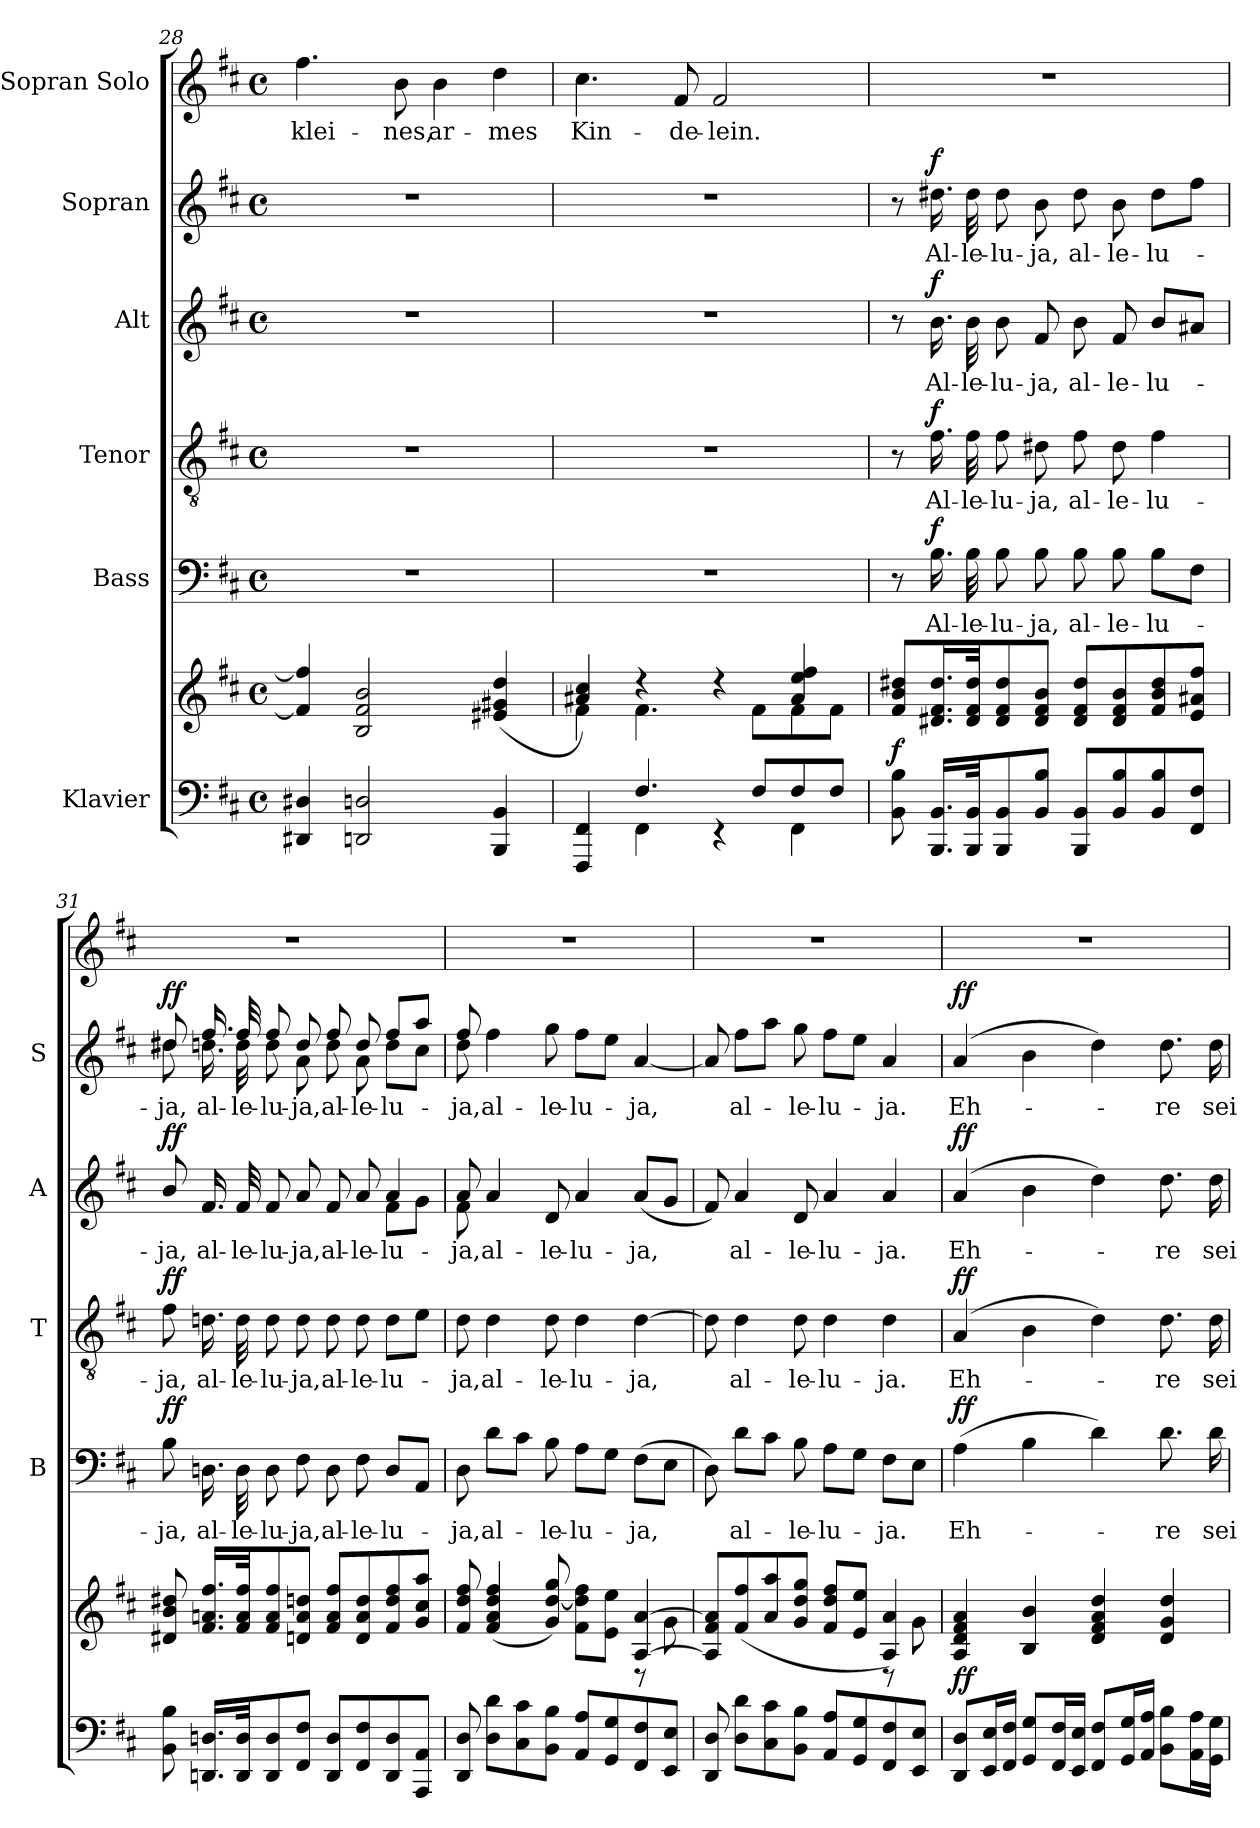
**kern	**kern	**dynam	**kern	**text	**dynam	**kern	**text	**dynam	**kern	**text	**dynam	**kern	**text	**dynam	**kern	**text
*part6	*part6	*part6	*part5	*part5	*part5	*part4	*part4	*part4	*part3	*part3	*part3	*part2	*part2	*part2	*part1	*part1
*staff7	*staff6	*staff6/7	*staff5	*staff5	*staff5	*staff4	*staff4	*staff4	*staff3	*staff3	*staff3	*staff2	*staff2	*staff2	*staff1	*staff1
*I"Klavier	*	*	*I"Bass	*	*	*I"Tenor	*	*	*I"Alt	*	*	*I"Sopran	*	*	*I"Sopran Solo	*
*	*	*	*I'B	*	*	*I'T	*	*	*I'A	*	*	*I'S	*	*	*	*
*clefF4	*clefG2	*	*clefF4	*	*	*clefGv2	*	*	*clefG2	*	*	*clefG2	*	*	*clefG2	*
*k[f#c#]	*k[f#c#]	*	*k[f#c#]	*	*	*k[f#c#]	*	*	*k[f#c#]	*	*	*k[f#c#]	*	*	*k[f#c#]	*
*M4/4	*M4/4	*	*M4/4	*	*	*M4/4	*	*	*M4/4	*	*	*M4/4	*	*	*M4/4	*
*met(c)	*met(c)	*	*met(c)	*	*	*met(c)	*	*	*met(c)	*	*	*met(c)	*	*	*met(c)	*
=28	=28	=28	=28	=28	=28	=28	=28	=28	=28	=28	=28	=28	=28	=28	=28	=28
!	!	!	!	!	!	!	!	!	!	!	!	!	!	!	!	!LO:LY:b
4DD#X/ 4D#X/	4f#/] 4ff#/]	.	1r	.	.	1r	.	.	1r	.	.	1r	.	.	4.ff#\	klei-
2DDn/ 2Dn/	2B/ 2f#/ 2b/	.	.	.	.	.	.	.	.	.	.	.	.	.	.	.
!	!	!	!	!	!	!	!	!	!	!	!	!	!	!	!	!LO:LY:b
.	.	.	.	.	.	.	.	.	.	.	.	.	.	.	8b\	-nes,
!	!	!	!	!	!	!	!	!	!	!	!	!	!	!	!	!LO:LY:b
.	.	.	.	.	.	.	.	.	.	.	.	.	.	.	4b\	ar-
!	!	!	!	!	!	!	!	!	!	!	!	!	!	!	!	!LO:LY:b
4BBB/ 4BB/	(>4e#X/ 4g#X/ 4dd/	.	.	.	.	.	.	.	.	.	.	.	.	.	4dd\	-mes
=29	=29	=29	=29	=29	=29	=29	=29	=29	=29	=29	=29	=29	=29	=29	=29	=29
*^	*^	*	*	*	*	*	*	*	*	*	*	*	*	*	*	*
!	!	!	!	!	!	!	!	!	!	!	!	!	!	!	!	!	!	!LO:LY:b
4FFF#/ 4FF#/	4ryy	4a#X/ 4cc#/)	4f#\	.	1r	.	.	1r	.	.	1r	.	.	1r	.	.	4.cc#\	Kin-
4.F#/	4FF#\	4r	4.f#\	.	.	.	.	.	.	.	.	.	.	.	.	.	.	.
!	!	!	!	!	!	!	!	!	!	!	!	!	!	!	!	!	!	!LO:LY:b
.	.	.	.	.	.	.	.	.	.	.	.	.	.	.	.	.	8f#/	-de-
!	!	!	!	!	!	!	!	!	!	!	!	!	!	!	!	!	!	!LO:LY:b
.	4r	4r	.	.	.	.	.	.	.	.	.	.	.	.	.	.	2f#/	-lein.
8F#/L	.	.	8f#\L	.	.	.	.	.	.	.	.	.	.	.	.	.	.	.
8F#/	4FF#\	4a#/ 4ee/ 4ff#/	8f#\	.	.	.	.	.	.	.	.	.	.	.	.	.	.	.
8F#/J	.	.	8f#\J	.	.	.	.	.	.	.	.	.	.	.	.	.	.	.
*v	*v	*	*	*	*	*	*	*	*	*	*	*	*	*	*	*	*	*
!!LO:PB:g=z
=30	=30	=30	=30	=30	=30	=30	=30	=30	=30	=30	=30	=30	=30	=30	=30	=30	=30
!	!	!	!LO:DY:a=2	!	!	!	!	!	!	!	!	!	!	!	!	!	!
*	*v	*v	*	*	*	*	*	*	*	*	*	*	*	*	*	*	*
8BB\ 8B\	8f#/ 8b/ 8dd#X/L	f	8r	.	.	8r	.	.	8r	.	.	8r	.	.	1r	.
!	!	!	!	!LO:LY:b	!LO:DY:a	!	!LO:LY:b	!LO:DY:a	!	!LO:LY:b	!LO:DY:a	!	!LO:LY:b	!LO:DY:a	!	!
16.BBB/ 16.BB/LL	16.d#X/ 16.f#/ 16.dd#/L	.	16.B\	Al-	f	16.f#\	Al-	f	16.b\	Al-	f	16.dd#X\	Al-	f	.	.
!	!	!	!	!LO:LY:b	!	!	!LO:LY:b	!	!	!LO:LY:b	!	!	!LO:LY:b	!	!	!
32BBB/ 32BB/JK	32d#/ 32f#/ 32dd#/JK	.	32B\	-le-	.	32f#\	-le-	.	32b\	-le-	.	32dd#\	-le-	.	.	.
!	!	!	!	!LO:LY:b	!	!	!LO:LY:b	!	!	!LO:LY:b	!	!	!LO:LY:b	!	!	!
8BBB/ 8BB/	8d#/ 8f#/ 8dd#/	.	8B\	-lu-	.	8f#\	-lu-	.	8b\	-lu-	.	8dd#\	-lu-	.	.	.
!	!	!	!	!LO:LY:b	!	!	!LO:LY:b	!	!	!LO:LY:b	!	!	!LO:LY:b	!	!	!
8BB/ 8B/J	8d#/ 8f#/ 8b/J	.	8B\	-ja,	.	8d#X\	-ja,	.	8f#/	-ja,	.	8b\	-ja,	.	.	.
!	!	!	!	!LO:LY:b	!	!	!LO:LY:b	!	!	!LO:LY:b	!	!	!LO:LY:b	!	!	!
8BBB/ 8BB/L	8d#/ 8f#/ 8dd#/L	.	8B\	al-	.	8f#\	al-	.	8b\	al-	.	8dd#\	al-	.	.	.
!	!	!	!	!LO:LY:b	!	!	!LO:LY:b	!	!	!LO:LY:b	!	!	!LO:LY:b	!	!	!
8BB/ 8B/	8d#/ 8f#/ 8b/	.	8B\	-le-	.	8d#\	-le-	.	8f#/	-le-	.	8b\	-le-	.	.	.
!	!	!	!	!LO:LY:b	!	!	!LO:LY:b	!	!	!LO:LY:b	!	!	!LO:LY:b	!	!	!
8BB/ 8B/	8f#/ 8b/ 8dd#/	.	8B\L	-lu-	.	4f#\	-lu-	.	8b/L	-lu-	.	8dd#\L	-lu-	.	.	.
8FF#/ 8F#/J	8e/ 8a#X/ 8ff#/J	.	8F#\J	.	.	.	.	.	8a#X/J	.	.	8ff#\J	.	.	.	.
=31	=31	=31	=31	=31	=31	=31	=31	=31	=31	=31	=31	=31	=31	=31	=31	=31
!	!	!	!	!LO:LY:b	!LO:DY:a	!	!LO:LY:b	!LO:DY:a	!	!LO:LY:b	!LO:DY:a	!	!LO:LY:b	!LO:DY:a	!	!
*	*	*	*	*	*	*	*	*	*^	*	*	*^	*	*	*	*
8BB\ 8B\	8d#X/ 8b/ 8dd#X/	.	8B\	-ja,	ff	8f#\	-ja,	ff	8b/	2.ryy	-ja,	ff	8dd#X/	8dd#\	-ja,	ff	1r	.
!	!	!	!	!LO:LY:b	!	!	!LO:LY:b	!	!	!	!LO:LY:b	!	!	!	!LO:LY:b	!	!	!
16.DDn/ 16.Dn/LL	16.f#/ 16.an/ 16.ff#/LL	.	16.Dn\	al-	.	16.dn\	al-	.	16.f#/	.	al-	.	16.ff#/	16.ddn\	al-	.	.	.
!	!	!	!	!LO:LY:b	!	!	!LO:LY:b	!	!	!	!LO:LY:b	!	!	!	!LO:LY:b	!	!	!
32DD/ 32D/JK	32f#/ 32a/ 32ff#/JK	.	32D\	-le-	.	32d\	-le-	.	32f#/	.	-le-	.	32ff#/	32dd\	-le-	.	.	.
!	!	!	!	!LO:LY:b	!	!	!LO:LY:b	!	!	!	!LO:LY:b	!	!	!	!LO:LY:b	!	!	!
8DD/ 8D/	8f#/ 8a/ 8ff#/	.	8D\	-lu-	.	8d\	-lu-	.	8f#/	.	-lu-	.	8ff#/	8dd\	-lu-	.	.	.
!	!	!	!	!LO:LY:b	!	!	!LO:LY:b	!	!	!	!LO:LY:b	!	!	!	!LO:LY:b	!	!	!
8FF#/ 8F#/J	8dn/ 8a/ 8ddn/J	.	8F#\	-ja,	.	8d\	-ja,	.	8a/	.	-ja,	.	8dd/	8a\	-ja,	.	.	.
!	!	!	!	!LO:LY:b	!	!	!LO:LY:b	!	!	!	!LO:LY:b	!	!	!	!LO:LY:b	!	!	!
8DD/ 8D/L	8f#/ 8a/ 8ff#/L	.	8D\	al-	.	8d\	al-	.	8f#/	.	al-	.	8ff#/	8dd\	al-	.	.	.
!	!	!	!	!LO:LY:b	!	!	!LO:LY:b	!	!	!	!LO:LY:b	!	!	!	!LO:LY:b	!	!	!
8FF#/ 8F#/	8d/ 8a/ 8dd/	.	8F#\	-le-	.	8d\	-le-	.	8a/	.	-le-	.	8dd/	8a\	-le-	.	.	.
!	!	!	!	!LO:LY:b	!	!	!LO:LY:b	!	!	!	!LO:LY:b	!	!	!	!LO:LY:b	!	!	!
8DD/ 8D/	8f#/ 8dd/ 8ff#/	.	8D/L	-lu-	.	8d\L	-lu-	.	4a/	8f#\L	-lu-	.	8ff#/L	8dd\L	-lu-	.	.	.
8AAA/ 8AA/J	8g/ 8cc#/ 8aa/J	.	8AA/J	.	.	8e\J	.	.	.	8g\J	.	.	8aa/J	8cc#\J	.	.	.	.
=32	=32	=32	=32	=32	=32	=32	=32	=32	=32	=32	=32	=32	=32	=32	=32	=32	=32	=32
*	*^	*	*	*	*	*	*	*	*	*	*	*	*	*	*	*	*	*
!	!	!	!	!	!LO:LY:b	!	!	!LO:LY:b	!	!	!	!LO:LY:b	!	!	!	!LO:LY:b	!	!	!
8DD/ 8D/	8f#/ 8dd/ 8ff#/	2.ryy	.	8D\	-ja,	.	8d\	-ja,	.	8a/	8f#\	-ja,	.	8ff#/	8dd\	-ja,	.	1r	.
!	!	!	!	!	!LO:LY:b	!	!	!LO:LY:b	!	!	!	!LO:LY:b	!	!	!	!LO:LY:b	!	!	!
8D\ 8d\L	(4f#/ 4a/ 4dd/ 4ff#/	.	.	8d\L	al-	.	4d\	al-	.	4a/	2..ryy	al-	.	4ff#\	2..ryy	al-	.	.	.
8C#\ 8c#\	.	.	.	8c#\J	.	.	.	.	.	.	.	.	.	.	.	.	.	.	.
!	!	!	!	!	!LO:LY:b	!	!	!LO:LY:b	!	!	!	!LO:LY:b	!	!	!	!LO:LY:b	!	!	!
8BB\ 8B\J	8g/ [8dd/ 8gg/)	.	.	8B\	-le-	.	8d\	-le-	.	8d/	.	-le-	.	8gg\	.	-le-	.	.	.
!	!	!	!	!	!LO:LY:b	!	!	!LO:LY:b	!	!	!	!LO:LY:b	!	!	!	!LO:LY:b	!	!	!
8AA/ 8A/L	8f#\ 8dd\] 8ff#\L	.	.	8A\L	-lu-	.	4d\	-lu-	.	4a/	.	-lu-	.	8ff#\L	.	-lu-	.	.	.
8GG/ 8G/	8e\ 8ee\J	.	.	8G\J	.	.	.	.	.	.	.	.	.	8ee\J	.	.	.	.	.
!	!	!	!	!	!LO:LY:b	!	!	!LO:LY:b	!	!	!	!LO:LY:b	!	!	!	!LO:LY:b	!	!	!
8FF#/ 8F#/	[4A/ [4a/	8r	.	(8F#\L	-ja,	.	[4d\	-ja,	.	(8a/L	.	-ja,	.	[4a/	.	-ja,	.	.	.
8EE/ 8E/J	.	8g\	.	8E\J	.	.	.	.	.	8g/J	.	.	.	.	.	.	.	.	.
*	*	*	*	*	*	*	*	*	*	*v	*v	*	*	*	*	*	*	*	*
*	*	*	*	*	*	*	*	*	*	*	*	*	*v	*v	*	*	*	*
!!LO:LB:g=z
=33	=33	=33	=33	=33	=33	=33	=33	=33	=33	=33	=33	=33	=33	=33	=33	=33	=33
8DD/ 8D/	8A/] 8f#/ 8a/]L	2.ryy	.	8D\)	.	.	8d\]	.	.	8f#/)	.	.	8a/]	.	.	1r	.
!	!	!	!	!	!LO:LY:b	!	!	!LO:LY:b	!	!	!LO:LY:b	!	!	!LO:LY:b	!	!	!
8D\ 8d\L	(>8f#/ 8ff#/	.	.	8d\L	al-	.	4d\	al-	.	4a/	al-	.	8ff#\L	al-	.	.	.
8C#\ 8c#\	8a/ 8aa/	.	.	8c#\J	.	.	.	.	.	.	.	.	8aa\J	.	.	.	.
!	!	!	!	!	!LO:LY:b	!	!	!LO:LY:b	!	!	!LO:LY:b	!	!	!LO:LY:b	!	!	!
8BB\ 8B\J	8g/ 8dd/ 8gg/J	.	.	8B\	-le-	.	8d\	-le-	.	8d/	-le-	.	8gg\	-le-	.	.	.
!	!	!	!	!	!LO:LY:b	!	!	!LO:LY:b	!	!	!LO:LY:b	!	!	!LO:LY:b	!	!	!
8AA/ 8A/L	8f#/ 8dd/ 8ff#/L	.	.	8A\L	-lu-	.	4d\	-lu-	.	4a/	-lu-	.	8ff#\L	-lu-	.	.	.
8GG/ 8G/	8e/ 8ee/J	.	.	8G\J	.	.	.	.	.	.	.	.	8ee\J	.	.	.	.
!	!	!	!	!	!LO:LY:b	!	!	!LO:LY:b	!	!	!LO:LY:b	!	!	!LO:LY:b	!	!	!
8FF#/ 8F#/	4A/ 4a/)	8r	.	8F#\L	-ja.	.	4d\	-ja.	.	4a/	-ja.	.	4a/	-ja.	.	.	.
8EE/ 8E/J	.	8g\	.	8E\J	.	.	.	.	.	.	.	.	.	.	.	.	.
=34	=34	=34	=34	=34	=34	=34	=34	=34	=34	=34	=34	=34	=34	=34	=34	=34	=34
!	!	!	!LO:DY:a=2	!	!LO:LY:b	!LO:DY:a	!	!LO:LY:b	!LO:DY:a	!	!LO:LY:b	!LO:DY:a	!	!LO:LY:b	!LO:DY:a	!	!
*	*v	*v	*	*	*	*	*	*	*	*	*	*	*	*	*	*	*
8DD/ 8D/L	4A/ 4d/ 4f#/ 4a/	ff	(4A\	Eh-	ff	(4A/	Eh-	ff	(4a/	Eh-	ff	(4a/	Eh-	ff	1r	.
16EE/ 16E/L	.	.	.	.	.	.	.	.	.	.	.	.	.	.	.	.
16FF#/ 16F#/JJ	.	.	.	.	.	.	.	.	.	.	.	.	.	.	.	.
8GG/ 8G/L	4B/ 4b/	.	4B\	.	.	4B\	.	.	4b\	.	.	4b\	.	.	.	.
16FF#/ 16F#/L	.	.	.	.	.	.	.	.	.	.	.	.	.	.	.	.
16EE/ 16E/JJ	.	.	.	.	.	.	.	.	.	.	.	.	.	.	.	.
8FF#/ 8F#/L	4d/ 4f#/ 4a/ 4dd/	.	4d\)	.	.	4d\)	.	.	4dd\)	.	.	4dd\)	.	.	.	.
16GG/ 16G/L	.	.	.	.	.	.	.	.	.	.	.	.	.	.	.	.
16AA/ 16A/JJ	.	.	.	.	.	.	.	.	.	.	.	.	.	.	.	.
!	!	!	!	!LO:LY:b	!	!	!LO:LY:b	!	!	!LO:LY:b	!	!	!LO:LY:b	!	!	!
8BB\ 8B\L	4d/ 4g/ 4dd/	.	8.d\	-re	.	8.d\	-re	.	8.dd\	-re	.	8.dd\	-re	.	.	.
16AA\ 16A\L	.	.	.	.	.	.	.	.	.	.	.	.	.	.	.	.
!	!	!	!	!LO:LY:b	!	!	!LO:LY:b	!	!	!LO:LY:b	!	!	!LO:LY:b	!	!	!
16GG\ 16G\JJ	.	.	16d\	sei	.	16d\	sei	.	16dd\	sei	.	16dd\	sei	.	.	.
=	=	=	=	=	=	=	=	=	=	=	=	=	=	=	=	=
*-	*-	*-	*-	*-	*-	*-	*-	*-	*-	*-	*-	*-	*-	*-	*-	*-
